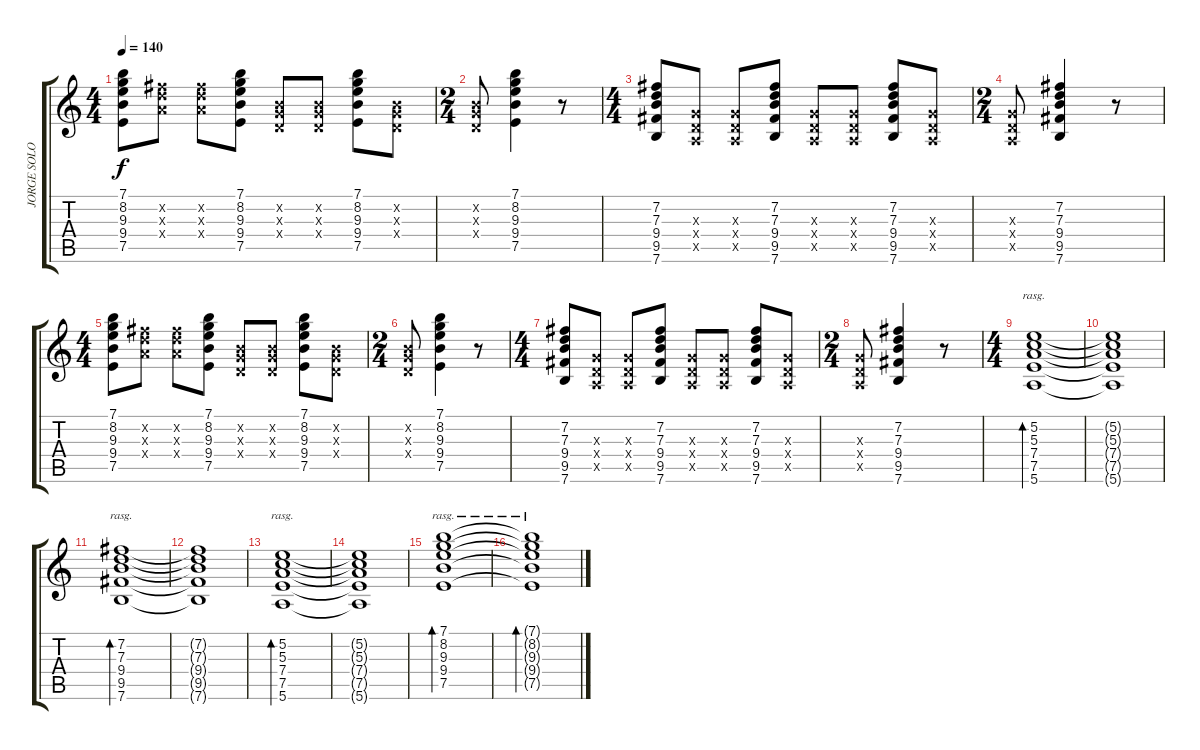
\track ("JORGE SOLO" "JORGE SOLO") {instrument overdrivenguitar}
\staff {score tabs}
\tuning (E4 B3 G3 D3 A2 E2) {hide}
\ts (4 4)
\tempo 140
\clef g2
\ks c
(7.1 8.2 9.3 9.4 7.5).8{dy f} (7.2{x} 7.3{x} 7.4{x}).8 (7.2{x} 7.3{x} 7.4{x}).8 (7.1 8.2 9.3 9.4 7.5).8 (0.2{x} 0.3{x} 0.4{x}).8 (0.2{x} 0.3{x} 0.4{x}).8 (7.1 8.2 9.3 9.4 7.5).8 (0.2{x} 0.3{x} 0.4{x}).8 |
\ts (2 4)
(0.2{x} 0.3{x} 0.4{x}).8 (7.1 8.2 9.3 9.4 7.5).4 r.8 |
\ts (4 4)
(7.2 7.3 9.4 9.5 7.6).8 (0.3{x} 0.4{x} 0.5{x}).8 (0.3{x} 0.4{x} 0.5{x}).8 (7.2 7.3 9.4 9.5 7.6).8 (0.3{x} 0.4{x} 0.5{x}).8 (0.3{x} 0.4{x} 0.5{x}).8 (7.2 7.3 9.4 9.5 7.6).8 (0.3{x} 0.4{x} 0.5{x}).8 |
\ts (2 4)
(0.3{x} 0.4{x} 0.5{x}).8 (7.2 7.3 9.4 9.5 7.6).4 r.8 |
\ts (4 4)
(7.1 8.2 9.3 9.4 7.5).8 (7.2{x} 7.3{x} 7.4{x}).8 (7.2{x} 7.3{x} 7.4{x}).8 (7.1 8.2 9.3 9.4 7.5).8 (0.2{x} 0.3{x} 0.4{x}).8 (0.2{x} 0.3{x} 0.4{x}).8 (7.1 8.2 9.3 9.4 7.5).8 (0.2{x} 0.3{x} 0.4{x}).8 |
\ts (2 4)
(0.2{x} 0.3{x} 0.4{x}).8 (7.1 8.2 9.3 9.4 7.5).4 r.8 |
\ts (4 4)
(7.2 7.3 9.4 9.5 7.6).8 (0.3{x} 0.4{x} 0.5{x}).8 (0.3{x} 0.4{x} 0.5{x}).8 (7.2 7.3 9.4 9.5 7.6).8 (0.3{x} 0.4{x} 0.5{x}).8 (0.3{x} 0.4{x} 0.5{x}).8 (7.2 7.3 9.4 9.5 7.6).8 (0.3{x} 0.4{x} 0.5{x}).8 |
\ts (2 4)
(0.3{x} 0.4{x} 0.5{x}).8 (7.2 7.3 9.4 9.5 7.6).4 r.8 |
\ts (4 4)
(5.2 5.3 7.4 7.5 5.6).1{bd 240 rasg ii} |
(5.2{t} 5.3{t} 7.4{t} 7.5{t} 5.6{t}).1 |
(7.2 7.3 9.4 9.5 7.6).1{bd 240 rasg ii} |
(7.2{t} 7.3{t} 9.4{t} 9.5{t} 7.6{t}).1 |
(5.2 5.3 7.4 7.5 5.6).1{bd 240 rasg ii} |
(5.2{t} 5.3{t} 7.4{t} 7.5{t} 5.6{t}).1 |
(7.1 8.2 9.3 9.4 7.5).1{bd 480 rasg ii} |
(7.1{t} 8.2{t} 9.3{t} 9.4{t} 7.5{t}).1{bd 480 rasg ii}
